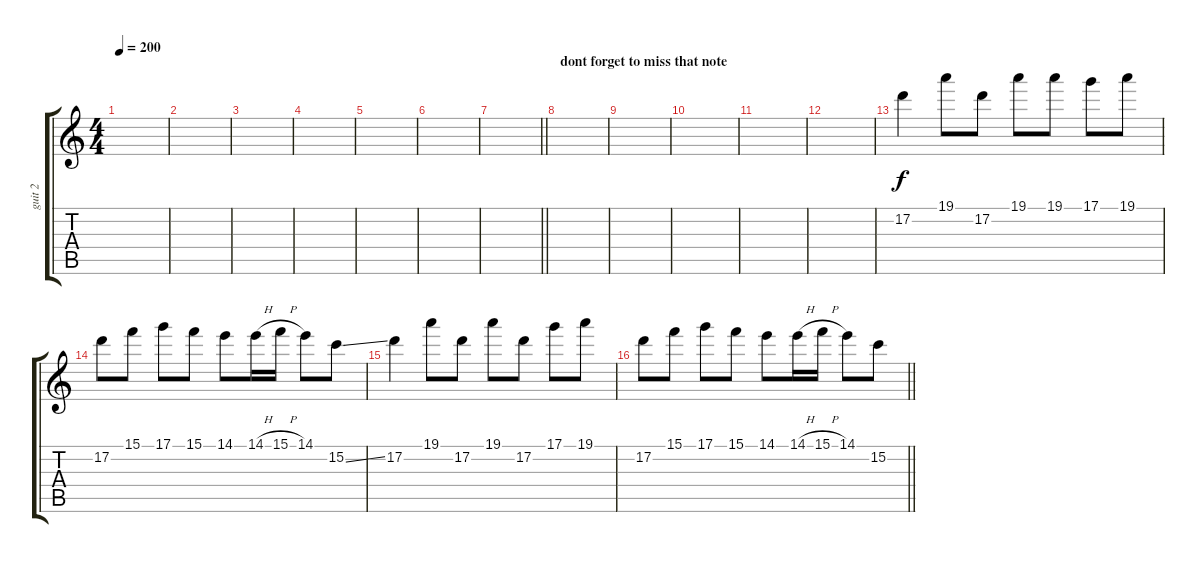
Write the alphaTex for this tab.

\track ("guit 2" "guit 2") {instrument distortionguitar}
\staff {score tabs}
\tuning (D4 A3 F3 C3 G2 D2) {hide}
\ts (4 4)
\tempo 200
\clef g2
\ks c
|
|
|
|
|
|
\barLineRight lightlight
|
\section ("" "dont forget to miss that note")
|
|
|
|
|
17.2.4 19.1.8 17.2.8 19.1.8 19.1.8 17.1.8 19.1.8 |
17.2.8 15.1.8 17.1.8 15.1.8 14.1.8 14.1{h}.16 15.1{h}.16 14.1.8 15.2{ss}.8 |
17.2.4 19.1.8 17.2.8 19.1.8 17.2.8 17.1.8 19.1.8 |
\barLineRight lightlight
17.2.8 15.1.8 17.1.8 15.1.8 14.1.8 14.1{h}.16 15.1{h}.16 14.1.8 15.2{ss}.8
